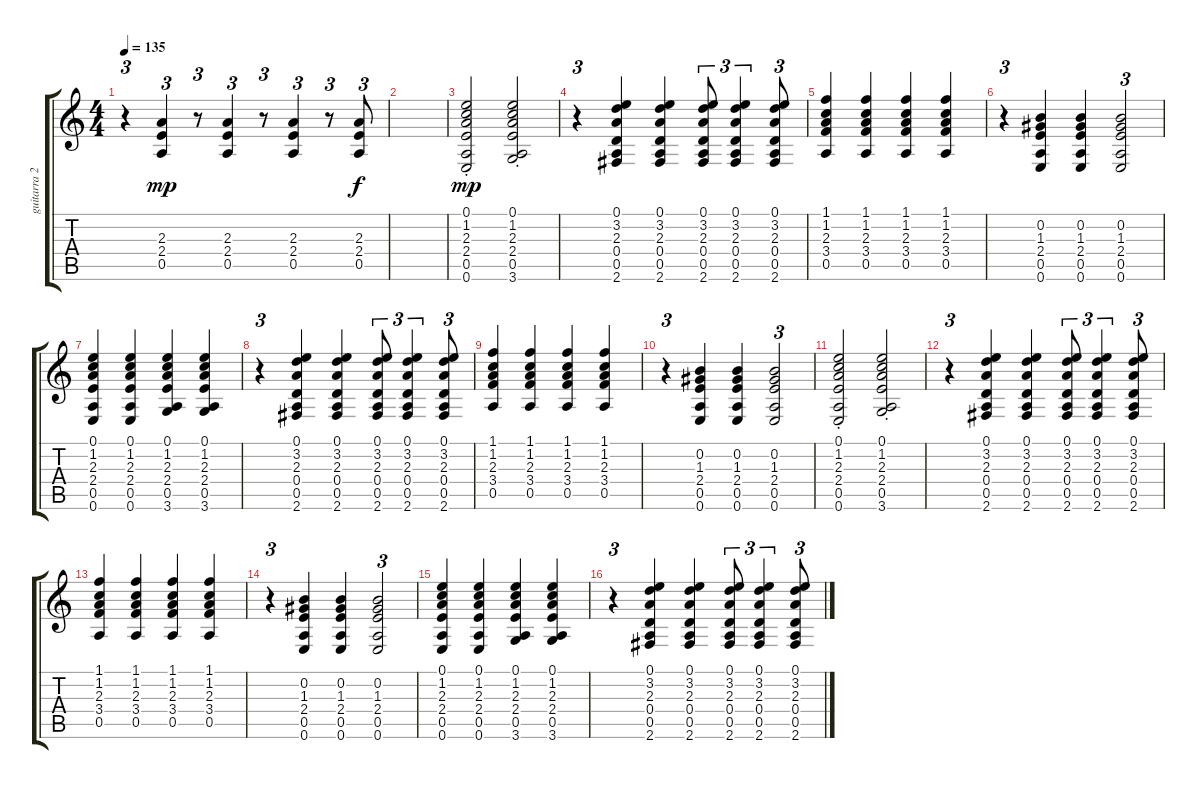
\track ("guitarra 2" "guitarra 2") {instrument acousticguitarnylon}
\staff {score tabs}
\tuning (E4 B3 G3 D3 A2 E2) {hide}
\ts (4 4)
\tempo 135
\clef g2
\ks c
r.4{tu (3 2) dy mp} (2.3 2.4 0.5).4{tu (3 2)} r.8{tu (3 2)} (2.3 2.4 0.5).4{tu (3 2)} r.8{tu (3 2)} (2.3 2.4 0.5).4{tu (3 2)} r.8{tu (3 2)} (2.3 2.4 0.5).8{tu (3 2) dy f} |
|
(0.1{st} 1.2{st} 2.3{st} 2.4{st} 0.5{st} 0.6{st}).2{dy mp} (0.1{st} 1.2{st} 2.3{st} 2.4{st} 0.5{st} 3.6{st}).2 |
r.4{tu (3 2)} (0.1 3.2 2.3 0.4 0.5 2.6).4 (0.1 3.2 2.3 0.4 0.5 2.6).4 (0.1 3.2 2.3 0.4 0.5 2.6).8{tu (3 2)} (0.1 3.2 2.3 0.4 0.5 2.6).4{tu (3 2)} (0.1 3.2 2.3 0.4 0.5 2.6).8{tu (3 2)} |
(1.1 1.2 2.3 3.4 0.5).4 (1.1 1.2 2.3 3.4 0.5).4 (1.1 1.2 2.3 3.4 0.5).4 (1.1 1.2 2.3 3.4 0.5).4 |
r.4{tu (3 2)} (0.2 1.3 2.4 0.5 0.6).4 (0.2 1.3 2.4 0.5 0.6).4 (0.2 1.3 2.4 0.5 0.6).2{tu (3 2)} |
(0.1 1.2 2.3 2.4 0.5 0.6).4 (0.1 1.2 2.3 2.4 0.5 0.6).4 (0.1 1.2 2.3 2.4 0.5 3.6).4 (0.1 1.2 2.3 2.4 0.5 3.6).4 |
r.4{tu (3 2)} (0.1 3.2 2.3 0.4 0.5 2.6).4 (0.1 3.2 2.3 0.4 0.5 2.6).4 (0.1 3.2 2.3 0.4 0.5 2.6).8{tu (3 2)} (0.1 3.2 2.3 0.4 0.5 2.6).4{tu (3 2)} (0.1 3.2 2.3 0.4 0.5 2.6).8{tu (3 2)} |
(1.1 1.2 2.3 3.4 0.5).4 (1.1 1.2 2.3 3.4 0.5).4 (1.1 1.2 2.3 3.4 0.5).4 (1.1 1.2 2.3 3.4 0.5).4 |
r.4{tu (3 2)} (0.2 1.3 2.4 0.5 0.6).4 (0.2 1.3 2.4 0.5 0.6).4 (0.2 1.3 2.4 0.5 0.6).2{tu (3 2)} |
(0.1{st} 1.2{st} 2.3{st} 2.4{st} 0.5{st} 0.6{st}).2 (0.1{st} 1.2{st} 2.3{st} 2.4{st} 0.5{st} 3.6{st}).2 |
r.4{tu (3 2)} (0.1 3.2 2.3 0.4 0.5 2.6).4 (0.1 3.2 2.3 0.4 0.5 2.6).4 (0.1 3.2 2.3 0.4 0.5 2.6).8{tu (3 2)} (0.1 3.2 2.3 0.4 0.5 2.6).4{tu (3 2)} (0.1 3.2 2.3 0.4 0.5 2.6).8{tu (3 2)} |
(1.1 1.2 2.3 3.4 0.5).4 (1.1 1.2 2.3 3.4 0.5).4 (1.1 1.2 2.3 3.4 0.5).4 (1.1 1.2 2.3 3.4 0.5).4 |
r.4{tu (3 2)} (0.2 1.3 2.4 0.5 0.6).4 (0.2 1.3 2.4 0.5 0.6).4 (0.2 1.3 2.4 0.5 0.6).2{tu (3 2)} |
(0.1 1.2 2.3 2.4 0.5 0.6).4 (0.1 1.2 2.3 2.4 0.5 0.6).4 (0.1 1.2 2.3 2.4 0.5 3.6).4 (0.1 1.2 2.3 2.4 0.5 3.6).4 |
r.4{tu (3 2)} (0.1 3.2 2.3 0.4 0.5 2.6).4 (0.1 3.2 2.3 0.4 0.5 2.6).4 (0.1 3.2 2.3 0.4 0.5 2.6).8{tu (3 2)} (0.1 3.2 2.3 0.4 0.5 2.6).4{tu (3 2)} (0.1 3.2 2.3 0.4 0.5 2.6).8{tu (3 2)}
